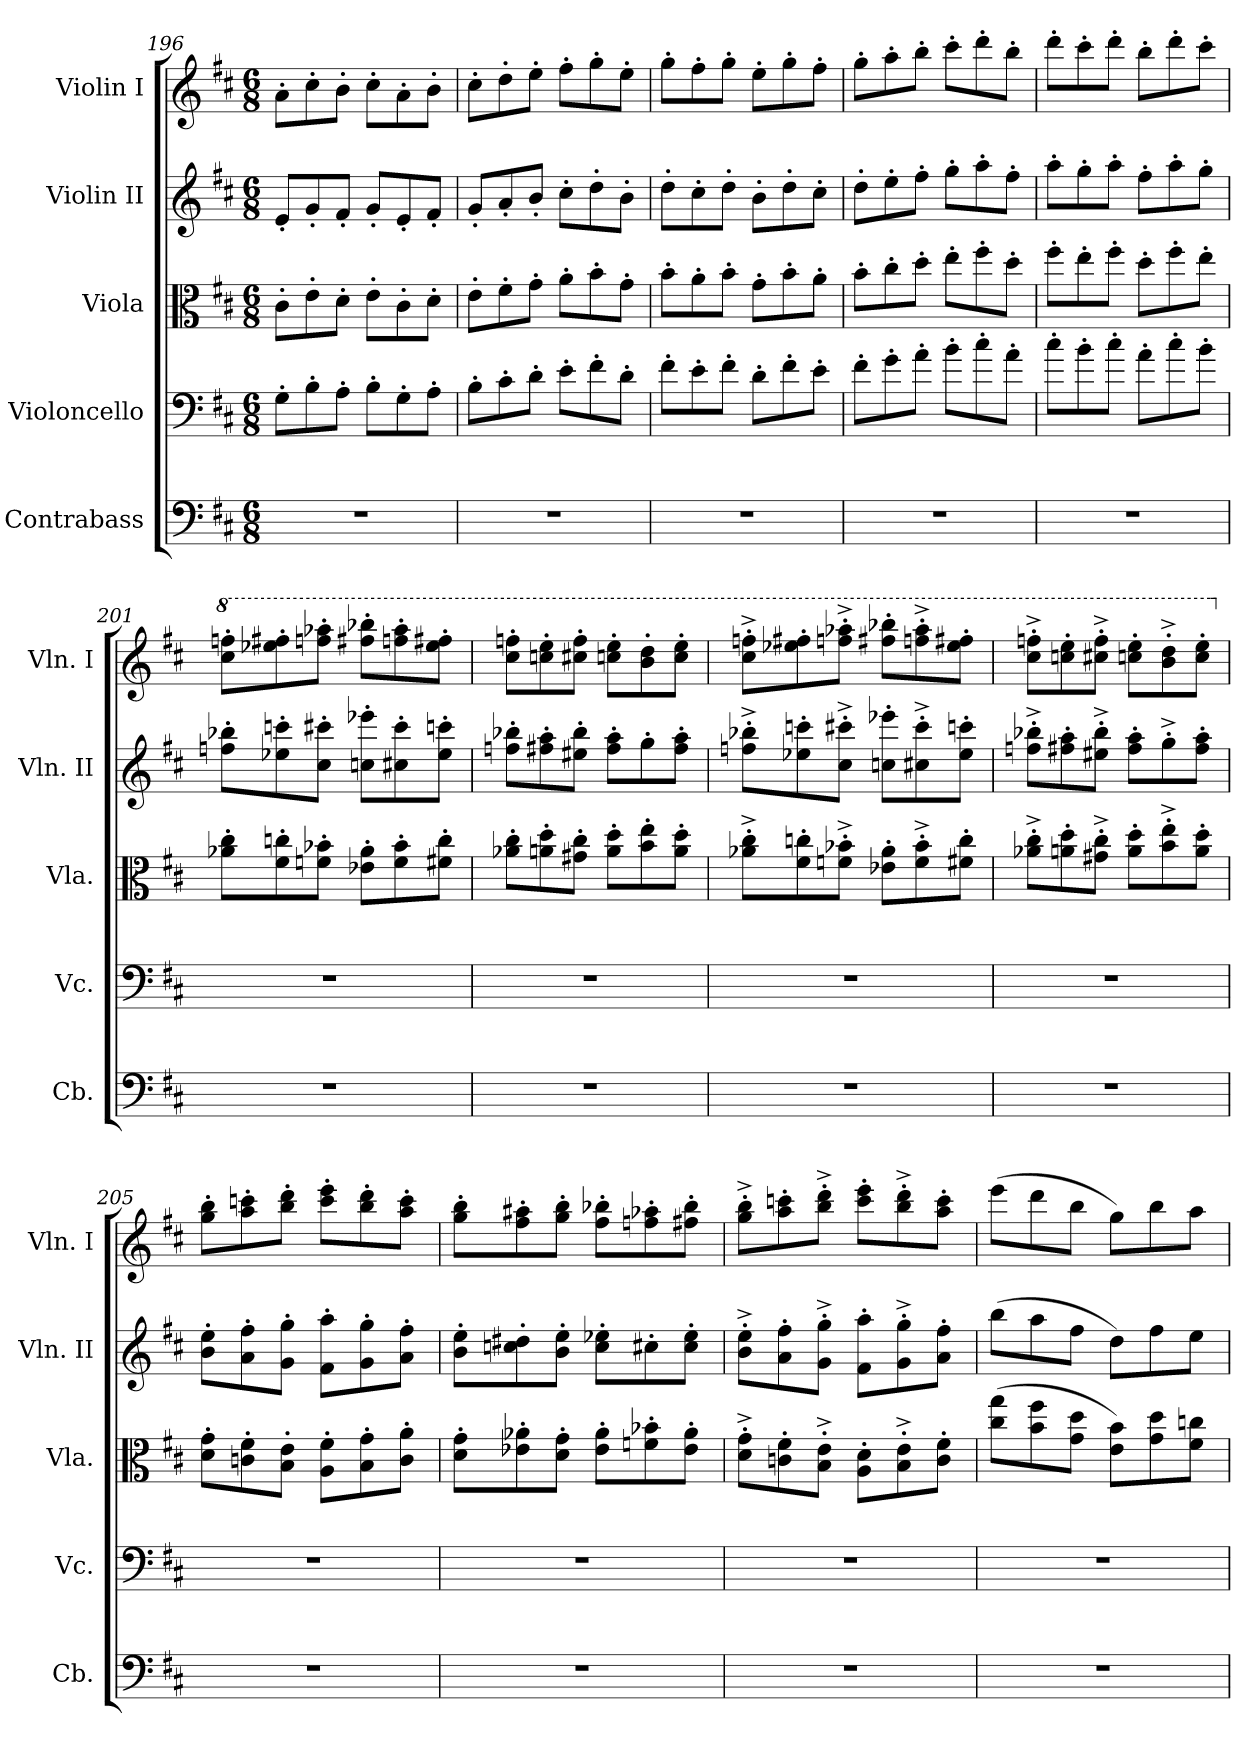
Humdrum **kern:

**kern	**kern	**kern	**kern	**kern
*part5	*part4	*part3	*part2	*part1
*staff5	*staff4	*staff3	*staff2	*staff1
*I"Contrabass	*I"Violoncello	*I"Viola	*I"Violin II	*I"Violin I
*I'Cb.	*I'Vc.	*I'Vla.	*I'Vln. II	*I'Vln. I
*clefF4	*clefF4	*clefC3	*clefG2	*clefG2
*ITrd7c12	*	*	*	*
*k[f#c#]	*k[f#c#]	*k[f#c#]	*k[f#c#]	*k[f#c#]
*M6/8	*M6/8	*M6/8	*M6/8	*M6/8
=196	=196	=196	=196	=196
2.r	8G'\L	8c#'\L	8e'/L	8a'\L
.	8B'\	8e'\	8g'/	8cc#'\
.	8A'\J	8d'\J	8f#'/J	8b'\J
.	8B'\L	8e'\L	8g'/L	8cc#'\L
.	8G'\	8c#'\	8e'/	8a'\
.	8A'\J	8d'\J	8f#'/J	8b'\J
=197	=197	=197	=197	=197
2.r	8B'\L	8e'\L	8g'/L	8cc#'\L
.	8c#'\	8f#'\	8a'/	8dd'\
.	8d'\J	8g'\J	8b'/J	8ee'\J
.	8e'\L	8a'\L	8cc#'\L	8ff#'\L
.	8f#'\	8b'\	8dd'\	8gg'\
.	8d'\J	8g'\J	8b'\J	8ee'\J
=198	=198	=198	=198	=198
2.r	8f#'\L	8b'\L	8dd'\L	8gg'\L
.	8e'\	8a'\	8cc#'\	8ff#'\
.	8f#'\J	8b'\J	8dd'\J	8gg'\J
.	8d'\L	8g'\L	8b'\L	8ee'\L
.	8f#'\	8b'\	8dd'\	8gg'\
.	8e'\J	8a'\J	8cc#'\J	8ff#'\J
!!LO:PB:g=z
=199	=199	=199	=199	=199
2.r	8f#'\L	8b'\L	8dd'\L	8gg'\L
.	8g'\	8cc#'\	8ee'\	8aa'\
.	8a'\J	8dd'\J	8ff#'\J	8bb'\J
.	8b'\L	8ee'\L	8gg'\L	8ccc#'\L
.	8cc#'\	8ff#'\	8aa'\	8ddd'\
.	8a'\J	8dd'\J	8ff#'\J	8bb'\J
=200	=200	=200	=200	=200
2.r	8cc#'\L	8ff#'\L	8aa'\L	8ddd'\L
.	8b'\	8ee'\	8gg'\	8ccc#'\
.	8cc#'\J	8ff#'\J	8aa'\J	8ddd'\J
.	8a'\L	8dd'\L	8ff#'\L	8bb'\L
.	8cc#'\	8ff#'\	8aa'\	8ddd'\
.	8b'\J	8ee'\J	8gg'\J	8ccc#'\J
=201	=201	=201	=201	=201
*	*	*	*	*8va
2.r	2.r	8a-X\' 8cc#\'L	8ffn\' 8bb-X\'L	8ccc#\' 8fffn\'L
.	.	8f#\' 8ccn\'	8ee-X\' 8cccn\'	8eee-X\' 8fff#X\'
.	.	8fn\' 8b-X\'J	8cc#\' 8ccc#X\'J	8fffn\' 8aaa-X\'J
.	.	8e-X\' 8a-\'L	8ccn\' 8eee-X\'L	8fff#X\' 8bbb-X\'L
.	.	8f\' 8b-\'	8cc#X\' 8ccc#\'	8fffn\' 8aaa-\'
.	.	8f#X\' 8cc\'J	8ee-\' 8cccn\'J	8eee-\' 8fff#X\'J
=202	=202	=202	=202	=202
2.r	2.r	8a-X\' 8cc#\'L	8ffn\' 8bb-X\'L	8ccc#\' 8fffn\'L
.	.	8an\' 8dd\'	8ff#X\' 8aa\'	8cccn\' 8eee\'
.	.	8g#X\' 8cc#\'J	8ee#X\' 8bb-\'J	8ccc#X\' 8fff\'J
.	.	8a\' 8dd\'L	8ff#\' 8aa\'L	8cccn\' 8eee\'L
.	.	8b\' 8ee\'	8gg'\	8bb\' 8ddd\'
.	.	8a\' 8dd\'J	8ff#\' 8aa\'J	8ccc\' 8eee\'J
!!LO:LB:g=z
=203	=203	=203	=203	=203
2.r	2.r	8a-X\'^ 8cc#\'^L	8ffn\'^ 8bb-X\'^L	8ccc#\'^ 8fffn\'^L
.	.	8f#\' 8ccn\'	8ee-X\' 8cccn\'	8eee-X\' 8fff#X\'
.	.	8fn\'^ 8b-X\'^J	8cc#\'^ 8ccc#X\'^J	8fffn\'^ 8aaa-X\'^J
.	.	8e-X\' 8a-\'L	8ccn\' 8eee-X\'L	8fff#X\' 8bbb-X\'L
.	.	8f\'^ 8b-\'^	8cc#X\'^ 8ccc#\'^	8fffn\'^ 8aaa-\'^
.	.	8f#X\' 8cc\'J	8ee-\' 8cccn\'J	8eee-\' 8fff#X\'J
=204	=204	=204	=204	=204
2.r	2.r	8a-X\'^ 8cc#\'^L	8ffn\'^ 8bb-X\'^L	8ccc#\'^ 8fffn\'^L
.	.	8an\' 8dd\'	8ff#X\' 8aa\'	8cccn\' 8eee\'
.	.	8g#X\'^ 8cc#\'^J	8ee#X\'^ 8bb-\'^J	8ccc#X\'^ 8fff\'^J
.	.	8a\' 8dd\'L	8ff#\' 8aa\'L	8cccn\' 8eee\'L
.	.	8b\'^ 8ee\'^	8gg'^\	8bb\'^ 8ddd\'^
.	.	8a\' 8dd\'J	8ff#\' 8aa\'J	8ccc\' 8eee\'J
=205	=205	=205	=205	=205
*	*	*	*	*X8va
2.r	2.r	8d\' 8g\'L	8b\' 8ee\'L	8gg\' 8bb\'L
.	.	8cn\' 8f#\'	8a\' 8ff#\'	8aa\' 8cccn\'
.	.	8B\' 8e\'J	8g\' 8gg\'J	8bb\' 8ddd\'J
.	.	8A\' 8f#\'L	8f#\' 8aa\'L	8ccc\' 8eee\'L
.	.	8B\' 8g\'	8g\' 8gg\'	8bb\' 8ddd\'
.	.	8c\' 8a\'J	8a\' 8ff#\'J	8aa\' 8ccc\'J
!!LO:PB:g=z
=206	=206	=206	=206	=206
2.r	2.r	8d\' 8g\'L	8b\' 8ee\'L	8gg\' 8bb\'L
.	.	8e-X\' 8a-X\'	8ccn\' 8dd#X\'	8ff#\' 8aa#X\'
.	.	8d\' 8g\'J	8b\' 8ee\'J	8gg\' 8bb\'J
.	.	8e-\' 8a-\'L	8cc\' 8ee-X\'L	8ff#\' 8bb-X\'L
.	.	8fn\' 8b-X\'	8cc#X'\	8ffn\' 8aa-X\'
.	.	8e-\' 8a-\'J	8cc#\' 8ee-\'J	8ff#X\' 8bb-\'J
=207	=207	=207	=207	=207
2.r	2.r	8d\'^ 8g\'^L	8b\'^ 8ee\'^L	8gg\'^ 8bb\'^L
.	.	8cn\' 8f#\'	8a\' 8ff#\'	8aa\' 8cccn\'
.	.	8B\'^ 8e\'^J	8g\'^ 8gg\'^J	8bb\'^ 8ddd\'^J
.	.	8A\' 8d\'L	8f#\' 8aa\'L	8ccc\' 8eee\'L
.	.	8B\'^ 8e\'^	8g\'^ 8gg\'^	8bb\'^ 8ddd\'^
.	.	8c\' 8f#\'J	8a\' 8ff#\'J	8aa\' 8ccc\'J
=208	=208	=208	=208	=208
2.r	2.r	(>8cc#\ 8gg\L	(>8bb\L	(>8eee\L
.	.	8b\ 8ff#\	8aa\	8ddd\
.	.	8g\ 8dd\J	8ff#\J	8bb\J
.	.	8e\ 8b\L)	8dd\L)	8gg\L)
.	.	8g\ 8dd\	8ff#\	8bb\
.	.	8f#\ 8ccn\J	8ee\J	8aa\J
=	=	=	=	=
*-	*-	*-	*-	*-
